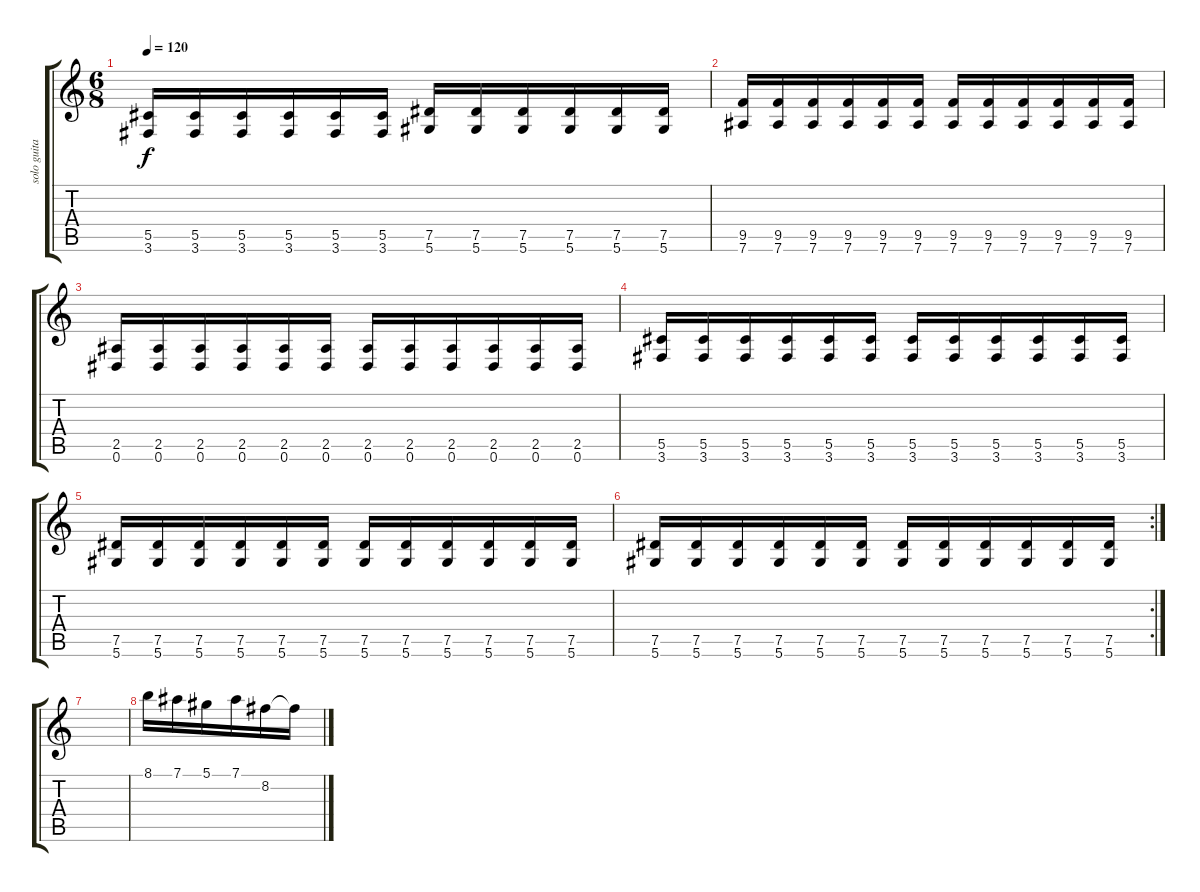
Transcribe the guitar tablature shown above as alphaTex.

\track ("solo guitar" "solo guita") {instrument distortionguitar}
\staff {score tabs}
\tuning (Eb4 Bb3 Gb3 Db3 Ab2 Eb2) {hide}
\ts (6 8)
\tempo 120
\clef g2
\ks c
(5.5 3.6).16{dy f} (5.5 3.6).16 (5.5 3.6).16 (5.5 3.6).16 (5.5 3.6).16 (5.5 3.6).16 (7.5 5.6).16 (7.5 5.6).16 (7.5 5.6).16 (7.5 5.6).16 (7.5 5.6).16 (7.5 5.6).16 |
(9.5 7.6).16 (9.5 7.6).16 (9.5 7.6).16 (9.5 7.6).16 (9.5 7.6).16 (9.5 7.6).16 (9.5 7.6).16 (9.5 7.6).16 (9.5 7.6).16 (9.5 7.6).16 (9.5 7.6).16 (9.5 7.6).16 |
(2.5 0.6).16 (2.5 0.6).16 (2.5 0.6).16 (2.5 0.6).16 (2.5 0.6).16 (2.5 0.6).16 (2.5 0.6).16 (2.5 0.6).16 (2.5 0.6).16 (2.5 0.6).16 (2.5 0.6).16 (2.5 0.6).16 |
(5.5 3.6).16 (5.5 3.6).16 (5.5 3.6).16 (5.5 3.6).16 (5.5 3.6).16 (5.5 3.6).16 (5.5 3.6).16 (5.5 3.6).16 (5.5 3.6).16 (5.5 3.6).16 (5.5 3.6).16 (5.5 3.6).16 |
(7.5 5.6).16 (7.5 5.6).16 (7.5 5.6).16 (7.5 5.6).16 (7.5 5.6).16 (7.5 5.6).16 (7.5 5.6).16 (7.5 5.6).16 (7.5 5.6).16 (7.5 5.6).16 (7.5 5.6).16 (7.5 5.6).16 |
\rc 2
(7.5 5.6).16 (7.5 5.6).16 (7.5 5.6).16 (7.5 5.6).16 (7.5 5.6).16 (7.5 5.6).16 (7.5 5.6).16 (7.5 5.6).16 (7.5 5.6).16 (7.5 5.6).16 (7.5 5.6).16 (7.5 5.6).16 |
|
8.1.16 7.1.16 5.1.16 7.1.16 8.2.16 8.2{t}.16
